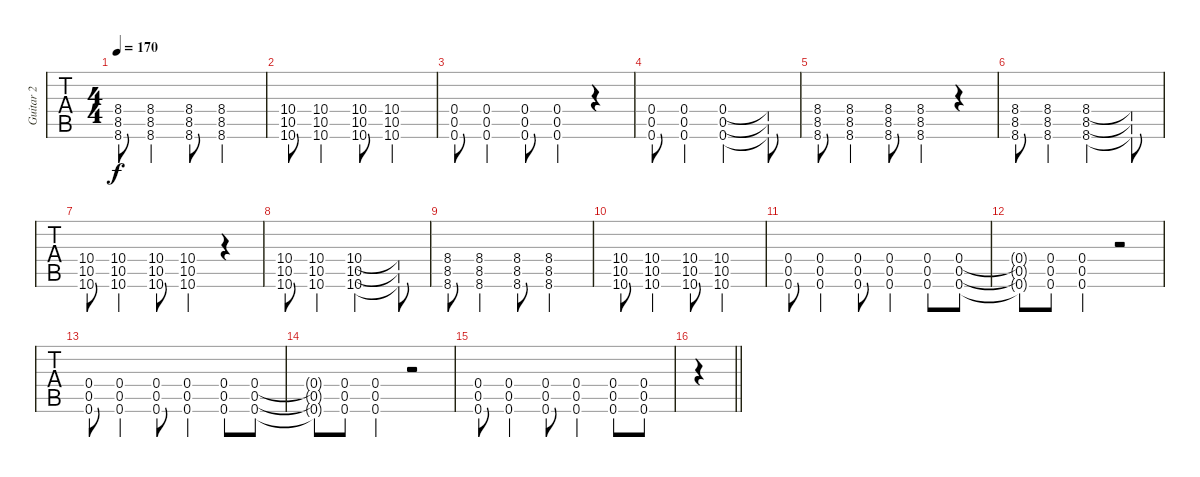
\track ("Guitar 2" "Guitar 2") {instrument distortionguitar}
\staff {tabs}
\tuning (D4 A3 F3 C3 G2 C2) {hide}
\ts (4 4)
\tempo 170
\clef g2
\ks c
(8.4 8.5 8.6).8{dy f} (8.4 8.5 8.6).4 (8.4 8.5 8.6).8 (8.4 8.5 8.6).2 |
(10.4 10.5 10.6).8 (10.4 10.5 10.6).4 (10.4 10.5 10.6).8 (10.4 10.5 10.6).2 |
(0.4 0.5 0.6).8 (0.4 0.5 0.6).4 (0.4 0.5 0.6).8 (0.4 0.5 0.6).4 r.4 |
(0.4 0.5 0.6).8 (0.4 0.5 0.6).4 (0.4 0.5 0.6).2 (0.4{t} 0.5{t} 0.6{t}).8 |
(8.4 8.5 8.6).8 (8.4 8.5 8.6).4 (8.4 8.5 8.6).8 (8.4 8.5 8.6).4 r.4 |
(8.4 8.5 8.6).8 (8.4 8.5 8.6).4 (8.4 8.5 8.6).2 (8.4{t} 8.5{t} 8.6{t}).8 |
(10.4 10.5 10.6).8 (10.4 10.5 10.6).4 (10.4 10.5 10.6).8 (10.4 10.5 10.6).4 r.4 |
(10.4 10.5 10.6).8 (10.4 10.5 10.6).4 (10.4 10.5 10.6).2 (10.4{t} 10.5{t} 10.6{t}).8 |
(8.4 8.5 8.6).8 (8.4 8.5 8.6).4 (8.4 8.5 8.6).8 (8.4 8.5 8.6).2 |
(10.4 10.5 10.6).8 (10.4 10.5 10.6).4 (10.4 10.5 10.6).8 (10.4 10.5 10.6).2 |
(0.4 0.5 0.6).8 (0.4{st} 0.5{st} 0.6{st}).4 (0.4 0.5 0.6).8 (0.4{st} 0.5{st} 0.6{st}).4 (0.4 0.5 0.6).8 (0.4{st} 0.5{st} 0.6{st}).8 |
(0.4{t} 0.5{t} 0.6{t}).8 (0.4 0.5 0.6).8 (0.4{st} 0.5{st} 0.6{st}).4 r.2 |
(0.4 0.5 0.6).8 (0.4{st} 0.5{st} 0.6{st}).4 (0.4 0.5 0.6).8 (0.4{st} 0.5{st} 0.6{st}).4 (0.4 0.5 0.6).8 (0.4{st} 0.5{st} 0.6{st}).8 |
(0.4{t} 0.5{t} 0.6{t}).8 (0.4 0.5 0.6).8 (0.4{st} 0.5{st} 0.6{st}).4 r.2 |
(0.4 0.5 0.6).8 (0.4{st} 0.5{st} 0.6{st}).4 (0.4 0.5 0.6).8 (0.4{st} 0.5{st} 0.6{st}).4 (0.4 0.5 0.6).8 (0.4{st} 0.5{st} 0.6{st}).8 |
\barLineRight lightlight
